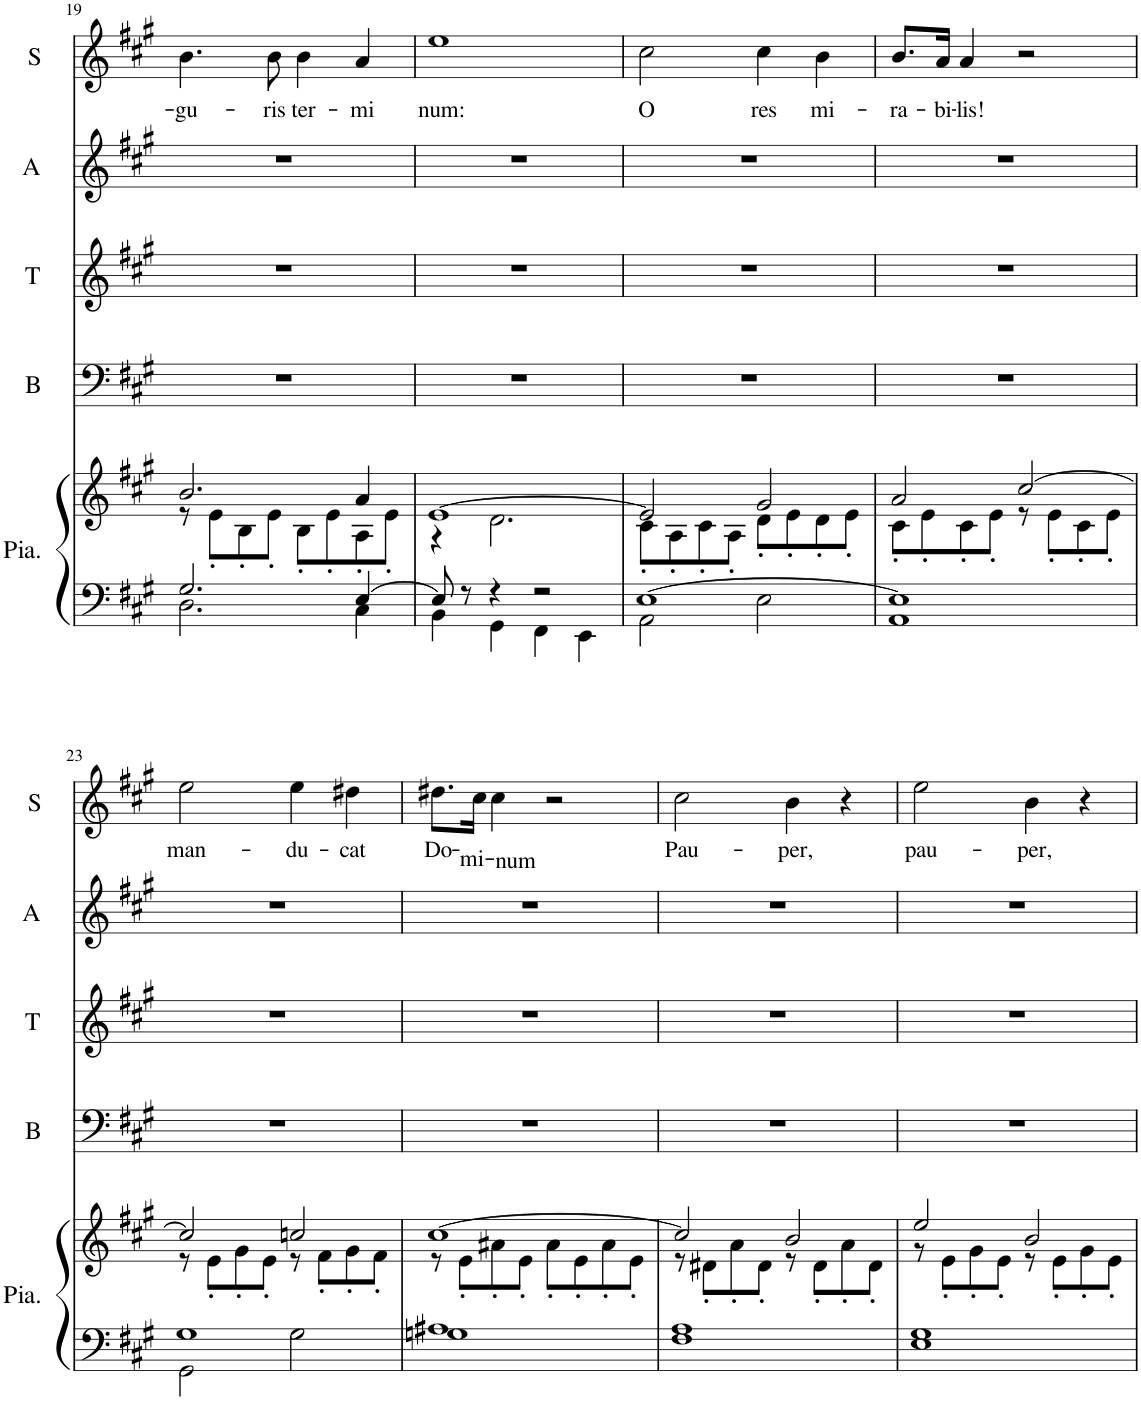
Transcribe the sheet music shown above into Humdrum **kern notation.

**kern	**kern	**kern	**kern	**kern	**kern	**text
*part5	*part5	*part4	*part3	*part2	*part1	*part1
*staff6	*staff5	*staff4	*staff3	*staff2	*staff1	*staff1
*I"Piano	*	*I"B	*I"T	*I"A	*I"S	*
*I'Pia.	*	*I'B	*I'T	*I'A	*I'S	*
!!LO:PB:g=z
*clefF4	*clefG2	*clefF4	*clefG2	*clefG2	*clefG2	*
*k[f#c#g#]	*k[f#c#g#]	*k[f#c#g#]	*k[f#c#g#]	*k[f#c#g#]	*k[f#c#g#]	*
*M4/4	*M4/4	*M4/4	*M4/4	*M4/4	*M4/4	*
=19	=19	=19	=19	=19	=19	=19
*^	*^	*	*	*	*	*
!	!	!	!	!	!	!	!	!LO:LY:b
2.G#/	2.D\	2.b/	8r	1r	1r	1r	4.b\	-gu-
.	.	.	8e'\L	.	.	.	.	.
.	.	.	8B'\	.	.	.	.	.
!	!	!	!	!	!	!	!	!LO:LY:b
.	.	.	8e'\J	.	.	.	8b\	-ris
!	!	!	!	!	!	!	!	!LO:LY:b
.	.	.	8B'\L	.	.	.	4b\	ter-
.	.	.	8e'\	.	.	.	.	.
!	!	!	!	!	!	!	!	!LO:LY:b
[4E/	4C#\	4a/	8A'\	.	.	.	4a/	-mi
.	.	.	8e'\J	.	.	.	.	.
=20	=20	=20	=20	=20	=20	=20	=20	=20
!	!	!	!	!	!	!	!	!LO:LY:b
8E/]	4BB\	[1e	4r	1r	1r	1r	1ee	num:
8r	.	.	.	.	.	.	.	.
4r	4GG#\	.	2.d\	.	.	.	.	.
2r	4FF#\	.	.	.	.	.	.	.
.	4EE\	.	.	.	.	.	.	.
=21	=21	=21	=21	=21	=21	=21	=21	=21
!	!	!	!	!	!	!	!	!LO:LY:b
[1E	2AA\	2e/]	8c#'\L	1r	1r	1r	2cc#\	O
.	.	.	8A'\	.	.	.	.	.
.	.	.	8c#'\	.	.	.	.	.
.	.	.	8A'\J	.	.	.	.	.
!	!	!	!	!	!	!	!	!LO:LY:b
.	2E\	2g#/	8d'\L	.	.	.	4cc#\	res
.	.	.	8e'\	.	.	.	.	.
!	!	!	!	!	!	!	!	!LO:LY:b
.	.	.	8d'\	.	.	.	4b\	mi-
.	.	.	8e'\J	.	.	.	.	.
=22	=22	=22	=22	=22	=22	=22	=22	=22
!	!	!	!	!	!	!	!	!LO:LY:b
1E]	1AA	2a/	8c#'\L	1r	1r	1r	8.b/L	-ra-
.	.	.	8e'\	.	.	.	.	.
!	!	!	!	!	!	!	!	!LO:LY:b
.	.	.	.	.	.	.	16a/Jk	-bi-
!	!	!	!	!	!	!	!	!LO:LY:b
.	.	.	8c#'\	.	.	.	4a/	-lis!
.	.	.	8e'\J	.	.	.	.	.
.	.	[2cc#/	8r	.	.	.	2r	.
.	.	.	8e'\L	.	.	.	.	.
.	.	.	8c#'\	.	.	.	.	.
.	.	.	8e'\J	.	.	.	.	.
!!LO:LB:g=z
=23	=23	=23	=23	=23	=23	=23	=23	=23
!	!	!	!	!	!	!	!	!LO:LY:b
1G#	2GG#\	2cc#/]	8r	1r	1r	1r	2ee\	man-
.	.	.	8e'\L	.	.	.	.	.
.	.	.	8g#'\	.	.	.	.	.
.	.	.	8e'\J	.	.	.	.	.
!	!	!	!	!	!	!	!	!LO:LY:b
.	2G#\	2ccn/	8r	.	.	.	4ee\	-du-
.	.	.	8f#'\L	.	.	.	.	.
!	!	!	!	!	!	!	!	!LO:LY:b
.	.	.	8g#'\	.	.	.	4dd#X\	-cat
.	.	.	8f#'\J	.	.	.	.	.
=24	=24	=24	=24	=24	=24	=24	=24	=24
!	!	!	!	!	!	!	!	!LO:LY:b
1A#X	1Gn	[1cc#	8r	1r	1r	1r	8.dd#X\L	Do-
.	.	.	8e'\L	.	.	.	.	.
!	!	!	!	!	!	!	!	!LO:LY:b
.	.	.	.	.	.	.	16cc#\Jk	-mi-
!	!	!	!	!	!	!	!	!LO:LY:b
.	.	.	8a#X'\	.	.	.	4cc#\	-num
.	.	.	8e'\J	.	.	.	.	.
.	.	.	8a#'\L	.	.	.	2r	.
.	.	.	8e'\	.	.	.	.	.
.	.	.	8a#'\	.	.	.	.	.
.	.	.	8e'\J	.	.	.	.	.
=25	=25	=25	=25	=25	=25	=25	=25	=25
!	!	!	!	!	!	!	!	!LO:LY:b
1A	1F#	2cc#/]	8r	1r	1r	1r	2cc#\	Pau-
.	.	.	8d#X'\L	.	.	.	.	.
.	.	.	8a'\	.	.	.	.	.
.	.	.	8d#'\J	.	.	.	.	.
!	!	!	!	!	!	!	!	!LO:LY:b
.	.	2b/	8r	.	.	.	4b\	-per,
.	.	.	8d#'\L	.	.	.	.	.
.	.	.	8a'\	.	.	.	4r	.
.	.	.	8d#'\J	.	.	.	.	.
=26	=26	=26	=26	=26	=26	=26	=26	=26
!	!	!	!	!	!	!	!	!LO:LY:b
1G#	1E	2ee/	8r	1r	1r	1r	2ee\	pau-
.	.	.	8e'\L	.	.	.	.	.
.	.	.	8g#'\	.	.	.	.	.
.	.	.	8e'\J	.	.	.	.	.
!	!	!	!	!	!	!	!	!LO:LY:b
.	.	2b/	8r	.	.	.	4b\	-per,
.	.	.	8e'\L	.	.	.	.	.
.	.	.	8g#'\	.	.	.	4r	.
.	.	.	8e'\J	.	.	.	.	.
*v	*v	*	*	*	*	*	*	*
*	*v	*v	*	*	*	*	*
=	=	=	=	=	=	=
*-	*-	*-	*-	*-	*-	*-
